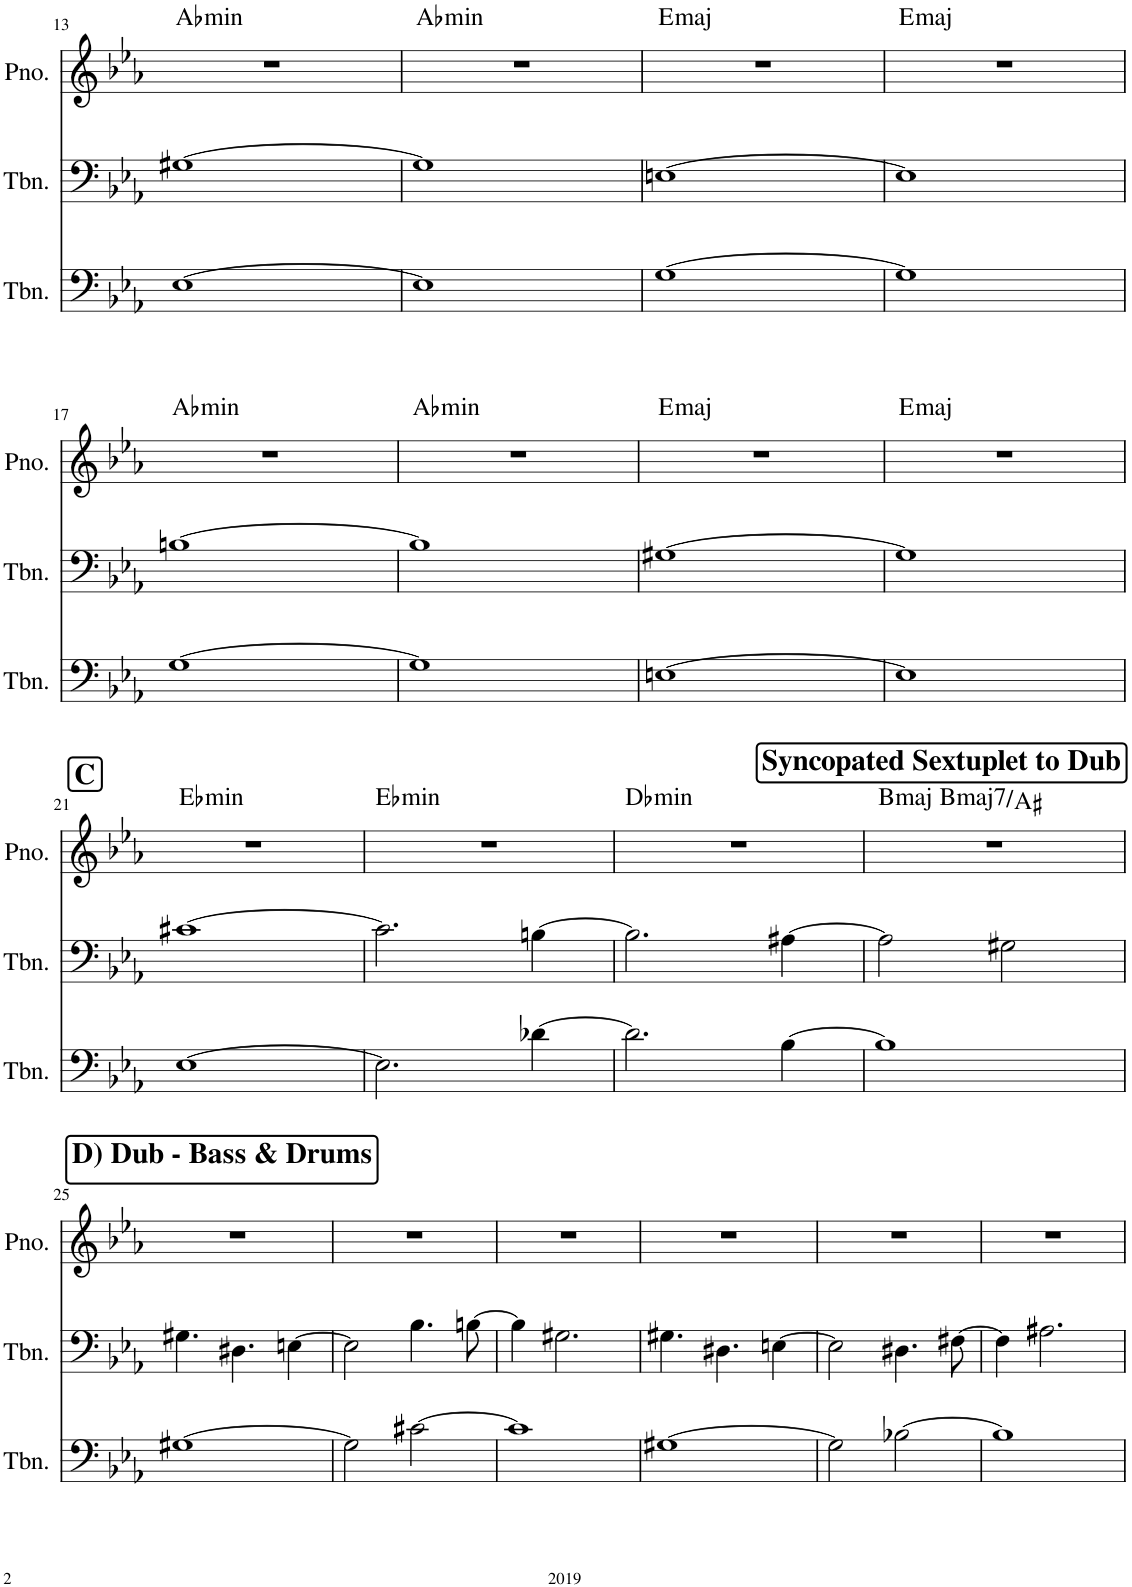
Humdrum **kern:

**kern	**kern	**kern	**harte
*part3	*part2	*part1	*part1
*staff3	*staff2	*staff1	*
*I"Trombone	*I"Trombone	*I"Piano	*
*I'Tbn.	*I'Tbn.	*I'Pno.	*
!!LO:PB:g=z
*clefF4	*clefF4	*clefG2	*
*k[b-e-a-]	*k[b-e-a-]	*k[b-e-a-]	*
*M4/4	*M4/4	*M4/4	*
=13	=13	=13	=13
!	!	!	!LO:H:kt=min
[1E-	[1G#X	1r	Ab:min
=14	=14	=14	=14
!	!	!	!LO:H:kt=min
1E-]	1G#]	1r	Ab:min
=15	=15	=15	=15
!	!	!	!LO:H:kt=maj
[1G	[1En	1r	E:maj
=16	=16	=16	=16
!	!	!	!LO:H:kt=maj
1G]	1E]	1r	E:maj
!!LO:LB:g=z
=17	=17	=17	=17
!	!	!	!LO:H:kt=min
[1G	[1Bn	1r	Ab:min
=18	=18	=18	=18
!	!	!	!LO:H:kt=min
1G]	1B]	1r	Ab:min
=19	=19	=19	=19
!	!	!	!LO:H:kt=maj
[1En	[1G#X	1r	E:maj
=20	=20	=20	=20
!	!	!	!LO:H:kt=maj
1E]	1G#]	1r	E:maj
!!LO:LB:g=z
!!LO:REH:place=s1:a:B:cj:fs=14:t=C
=21	=21	=21	=21
!	!	!	!LO:H:kt=min
[1E-	[1c#X	1r	Eb:min
=22	=22	=22	=22
!	!	!	!LO:H:kt=min
2.E-\]	2.c#\]	1r	Eb:min
[4d-X\	[4Bn\	.	.
=23	=23	=23	=23
!	!	!	!LO:H:kt=min
2.d-\]	2.B\]	1r	Db:min
[4B-\	[4A#X\	.	.
!!LO:REH:place=s1:a:B:cj:fs=14:t=Syncopated Sextuplet to Dub
=24	=24	=24	=24
!	!	!	!LO:H:kt=maj
*	*	*^	*
1B-]	2A#\]	1r	4ryy	B:maj
!	!	!	!	!LO:H:kt=maj7
.	.	.	2.ryy	B:maj7/7
.	2G#X\	.	.	.
*	*	*v	*v	*
!!LO:LB:g=z
!!LO:REH:place=s1:a:t=
!!LO:REH:place=s1:a:B:cj:fs=14:t=D) Dub - Bass & Drums
=25	=25	=25	=25
[1G#X	4.G#X\	1r	.
.	4.D#X\	.	.
.	[4En\	.	.
=26	=26	=26	=26
2G#\]	2E\]	1r	.
[2c#X\	4.B-\	.	.
.	[8Bn\	.	.
=27	=27	=27	=27
1c#]	4B\]	1r	.
.	2.G#X\	.	.
=28	=28	=28	=28
[1G#X	4.G#X\	1r	.
.	4.D#X\	.	.
.	[4En\	.	.
=29	=29	=29	=29
2G#\]	2E\]	1r	.
[2B-X\	4.D#X\	.	.
.	[8F#X\	.	.
=30	=30	=30	=30
1B-]	4F#\]	1r	.
.	2.A#X\	.	.
=	=	=	=
*-	*-	*-	*-
